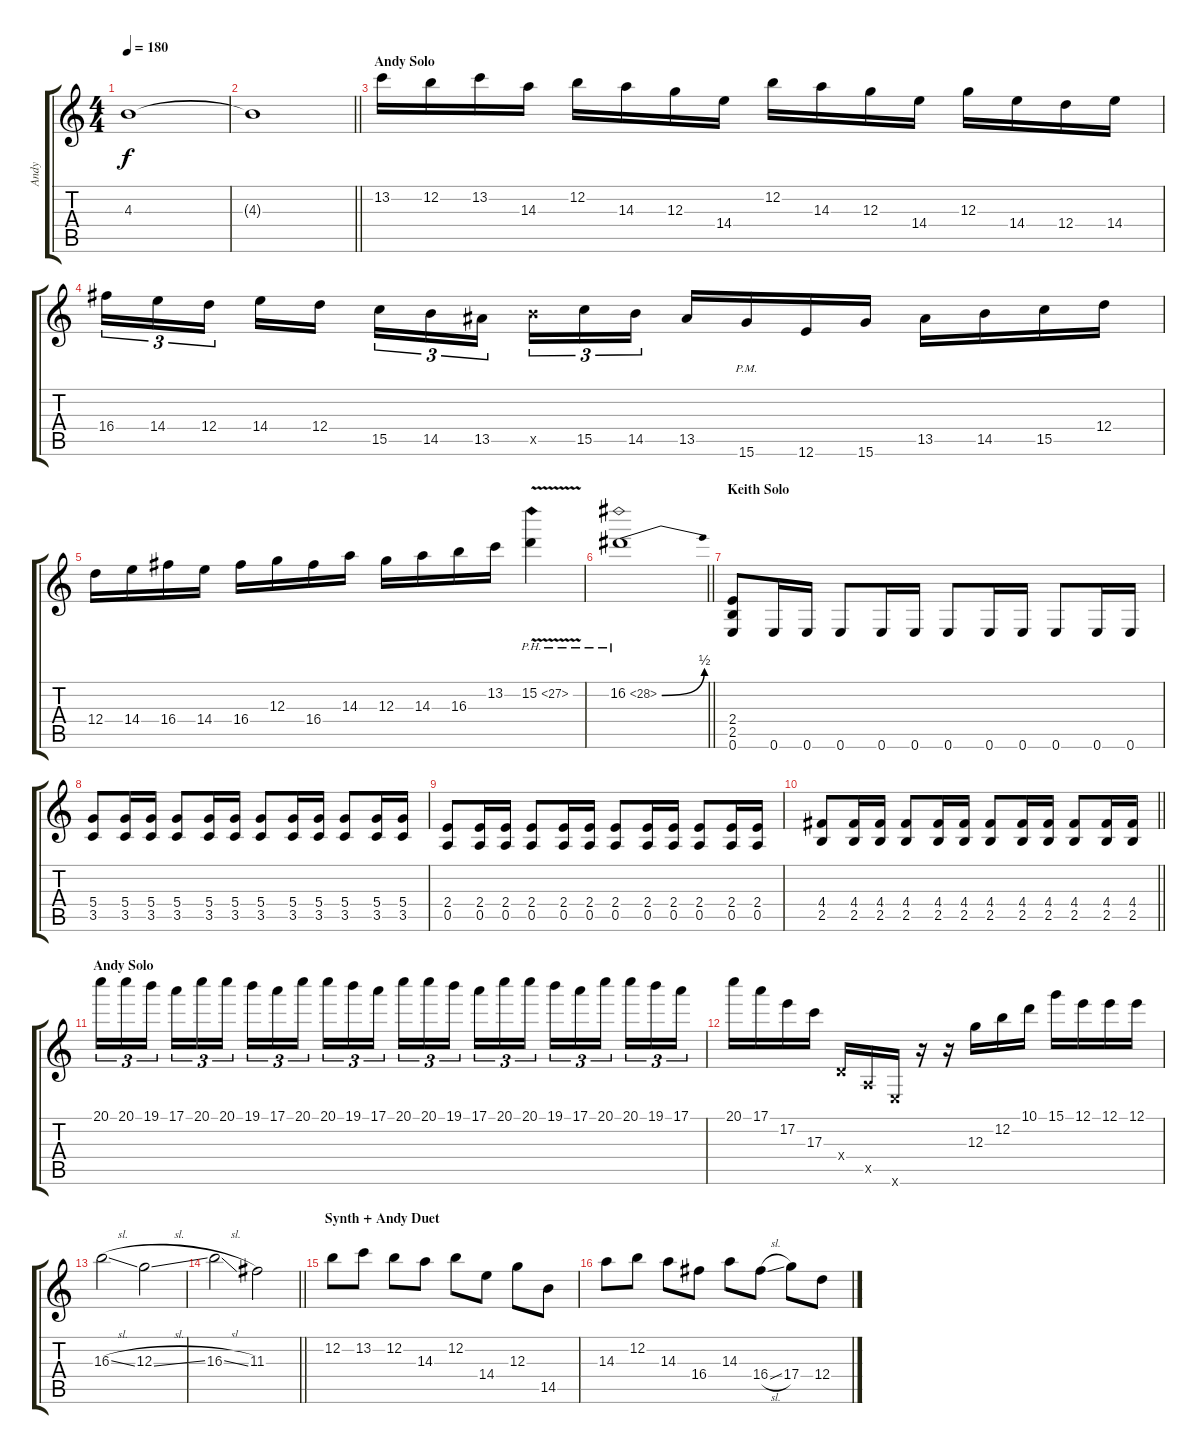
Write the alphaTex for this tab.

\track ("Andy" "Andy") {instrument overdrivenguitar}
\staff {score tabs}
\tuning (E4 B3 G3 D3 A2 E2) {hide}
\ts (4 4)
\tempo 180
\clef g2
\ks c
4.3{t}.1{dy f} |
\barLineRight lightlight
4.3{t}.1 |
\section ("" "Andy Solo")
13.2.16{volume 14 balance 8} 12.2.16 13.2.16 14.3.16 12.2.16 14.3.16 12.3.16 14.4.16 12.2.16 14.3.16 12.3.16 14.4.16 12.3.16 14.4.16 12.4.16 14.4.16 |
16.4.16{tu (3 2)} 14.4.16{tu (3 2)} 12.4.16{tu (3 2) beam splitsecondary} 14.4.16 12.4.16 15.5.16{tu (3 2)} 14.5.16{tu (3 2)} 13.5.16{tu (3 2) beam splitsecondary} 14.5{x}.16{tu (3 2)} 15.5.16{tu (3 2)} 14.5.16{tu (3 2)} 13.5.16 15.6{pm}.16 12.6.16 15.6.16 13.5.16 14.5.16 15.5.16 12.4.16 |
12.4.16 14.4.16 16.4.16 14.4.16 16.4.16 12.3.16 16.4.16 14.3.16 12.3.16 14.3.16 16.3.16 13.2.16 15.2{ph 12 v}.4 |
\barLineRight lightlight
16.2{be (bend 0 0 60 2) ph 12}.1 |
\section ("" "Keith Solo")
(2.4 2.5 0.6).8 0.6.16 0.6.16 0.6.8 0.6.16 0.6.16 0.6.8 0.6.16 0.6.16 0.6.8 0.6.16 0.6.16 |
(5.4 3.5).8 (5.4 3.5).16 (5.4 3.5).16 (5.4 3.5).8 (5.4 3.5).16 (5.4 3.5).16 (5.4 3.5).8 (5.4 3.5).16 (5.4 3.5).16 (5.4 3.5).8 (5.4 3.5).16 (5.4 3.5).16 |
(2.4 0.5).8 (2.4 0.5).16 (2.4 0.5).16 (2.4 0.5).8 (2.4 0.5).16 (2.4 0.5).16 (2.4 0.5).8 (2.4 0.5).16 (2.4 0.5).16 (2.4 0.5).8 (2.4 0.5).16 (2.4 0.5).16 |
\barLineRight lightlight
(4.4 2.5).8 (4.4 2.5).16 (4.4 2.5).16 (4.4 2.5).8 (4.4 2.5).16 (4.4 2.5).16 (4.4 2.5).8 (4.4 2.5).16 (4.4 2.5).16 (4.4 2.5).8 (4.4 2.5).16 (4.4 2.5).16 |
\section ("" "Andy Solo")
20.1.16{tu (3 2)} 20.1.16{tu (3 2)} 19.1.16{tu (3 2) beam splitsecondary} 17.1.16{tu (3 2)} 20.1.16{tu (3 2)} 20.1.16{tu (3 2)} 19.1.16{tu (3 2)} 17.1.16{tu (3 2)} 20.1.16{tu (3 2) beam splitsecondary} 20.1.16{tu (3 2)} 19.1.16{tu (3 2)} 17.1.16{tu (3 2)} 20.1.16{tu (3 2)} 20.1.16{tu (3 2)} 19.1.16{tu (3 2) beam splitsecondary} 17.1.16{tu (3 2)} 20.1.16{tu (3 2)} 20.1.16{tu (3 2)} 19.1.16{tu (3 2)} 17.1.16{tu (3 2)} 20.1.16{tu (3 2) beam splitsecondary} 20.1.16{tu (3 2)} 19.1.16{tu (3 2)} 17.1.16{tu (3 2)} |
20.1.16 17.1.16 17.2.16 17.3.16 0.4{x}.16 0.5{x}.16 0.6{x}.16 r.16 r.16 12.3.16 12.2.16 10.1.16 15.1.16 12.1.16 12.1.16 12.1.16 |
16.3{sl}.2 12.3{sl}.2 |
\barLineRight lightlight
16.3{sl}.2 11.3.2 |
\section ("" "Synth + Andy Duet")
12.2.8 13.2.8 12.2.8 14.3.8 12.2.8 14.4.8 12.3.8 14.5.8 |
14.3.8 12.2.8 14.3.8 16.4.8 14.3.8 16.4{sl}.8 17.4.8 12.4.8
